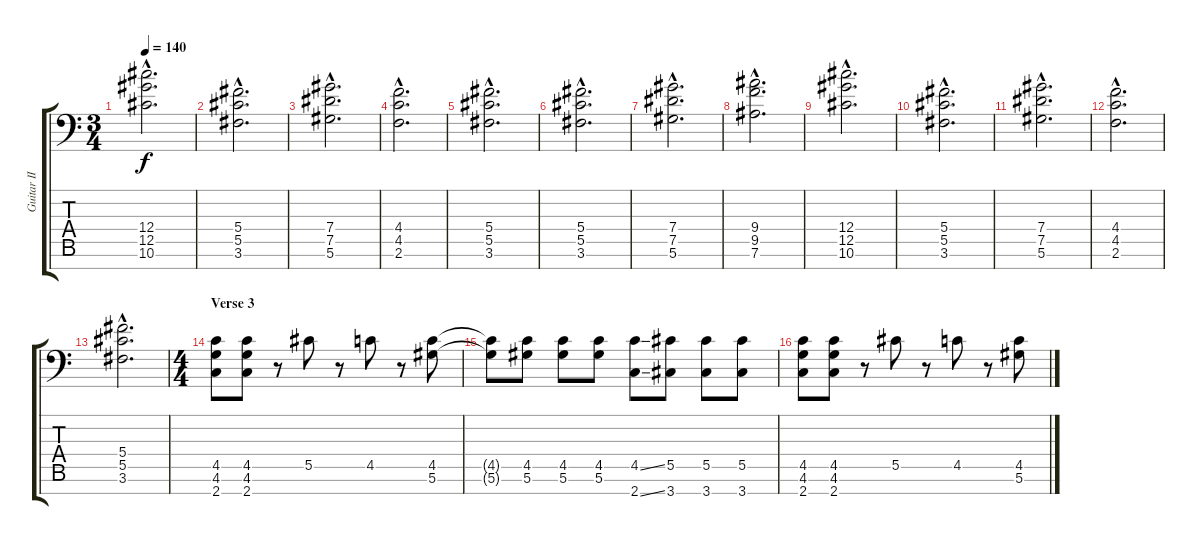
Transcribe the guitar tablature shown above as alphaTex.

\track ("Guitar II" "Guitar II") {instrument distortionguitar}
\staff {score tabs}
\tuning (Eb4 Bb3 Gb3 Db3 Ab2 Eb2 Bb1) {hide}
\ts (3 4)
\tempo 140
\clef f4
\ks c
(12.4{hac} 12.5{hac} 10.6{hac}).2{d dy f} |
(5.4{hac} 5.5{hac} 3.6{hac}).2{d} |
(7.4{hac} 7.5{hac} 5.6{hac}).2{d} |
(4.4{hac} 4.5{hac} 2.6{hac}).2{d} |
(5.4{hac} 5.5{hac} 3.6{hac}).2{d} |
(5.4{hac} 5.5{hac} 3.6{hac}).2{d} |
(7.4{hac} 7.5{hac} 5.6{hac}).2{d} |
(9.4{hac} 9.5{hac} 7.6{hac}).2{d} |
(12.4{hac} 12.5{hac} 10.6{hac}).2{d} |
(5.4{hac} 5.5{hac} 3.6{hac}).2{d} |
(7.4{hac} 7.5{hac} 5.6{hac}).2{d} |
(4.4{hac} 4.5{hac} 2.6{hac}).2{d} |
(5.4{hac} 5.5{hac} 3.6{hac}).2{d} |
\ts (4 4)
\section ("" "Verse 3")
(4.5 4.6 2.7).8 (4.5 4.6 2.7).8 r.8 5.5.8 r.8 4.5.8 r.8 (4.5 5.6).8 |
(4.5{t} 5.6{t}).8 (4.5 5.6).8 (4.5 5.6).8 (4.5 5.6).8 (4.5{ss} 2.7{ss}).8 (5.5 3.7).8 (5.5 3.7).8 (5.5 3.7).8 |
(4.5 4.6 2.7).8 (4.5 4.6 2.7).8 r.8 5.5.8 r.8 4.5.8 r.8 (4.5 5.6).8
